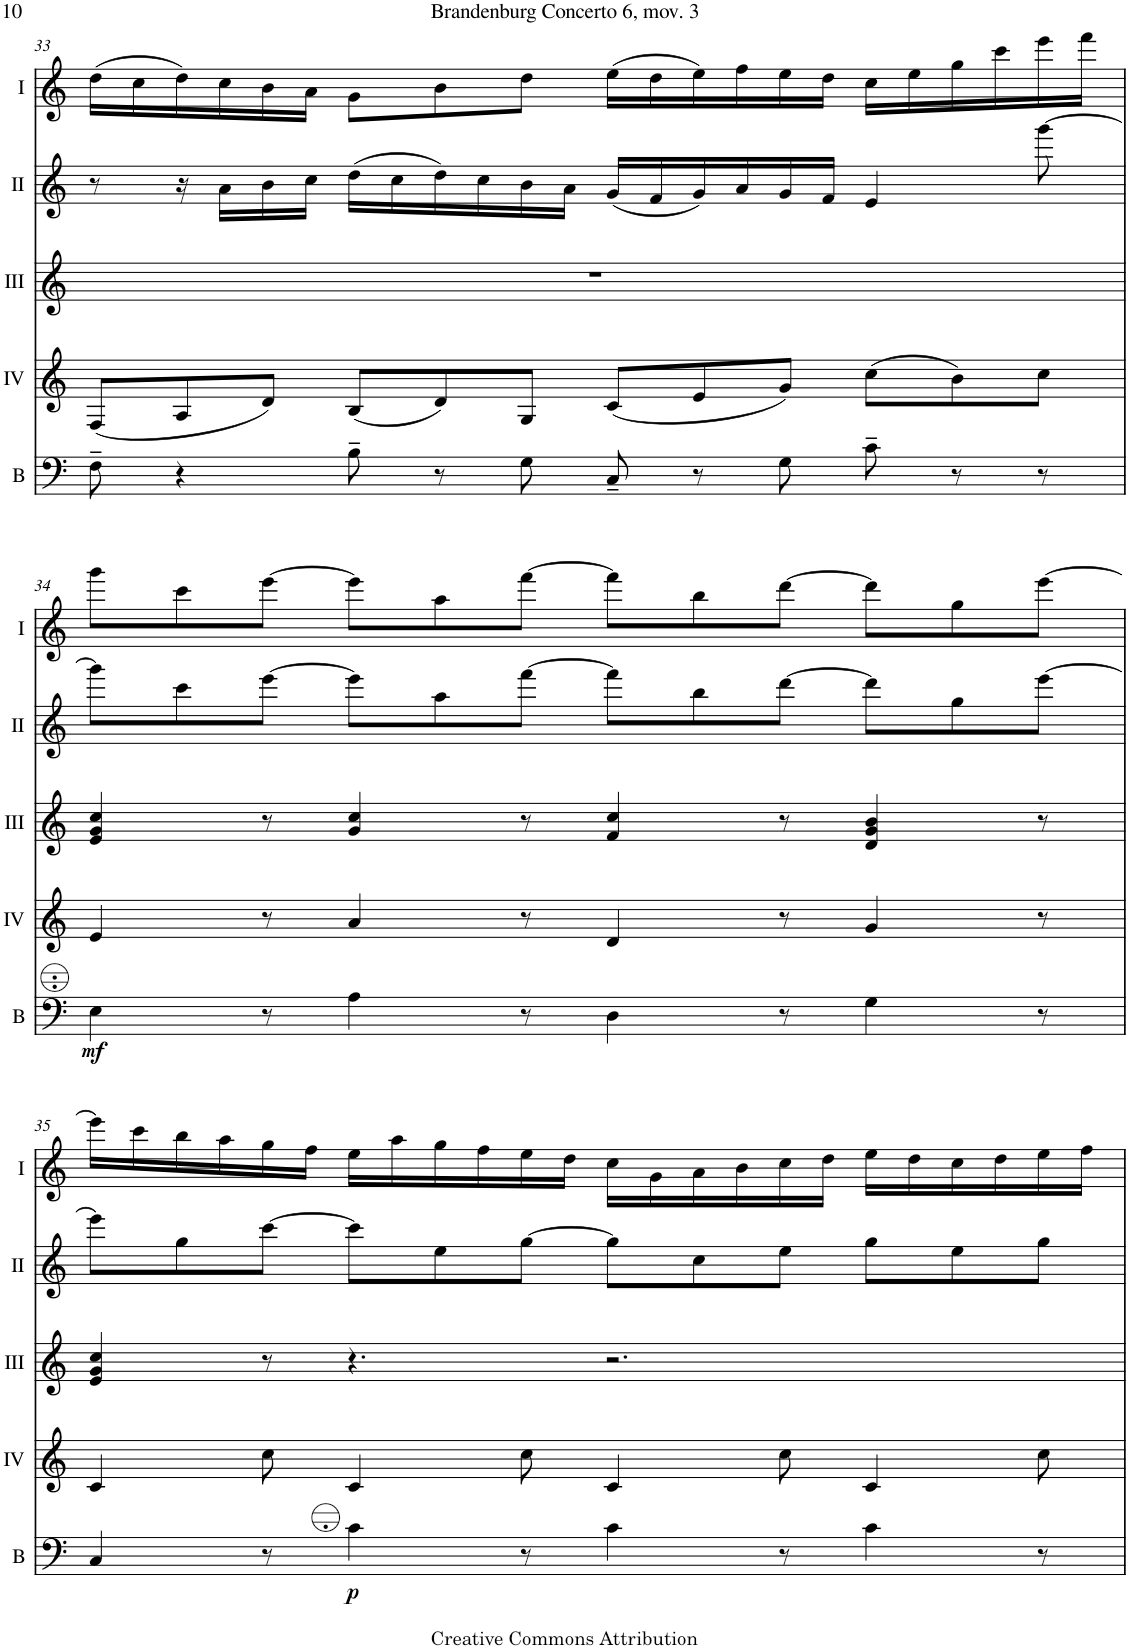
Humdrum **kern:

**kern	**dynam	**kern	**kern	**kern	**kern
*part5	*part5	*part4	*part3	*part2	*part1
*staff5	*staff5	*staff4	*staff3	*staff2	*staff1
*I"Bass	*	*I"Acc. 4	*I"Acc. 3	*I"Acc. 2	*I"Acc. 1
*I'B	*	*	*	*	*
!!LO:PB:g=z
*clefF4	*	*clefG2	*clefG2	*clefG2	*clefG2
*Trd7c12	*	*Trd7c12	*	*Trd7c12	*Trd7c12
*k[]	*	*k[]	*k[]	*k[]	*k[]
*M12/8	*	*M12/8	*M12/8	*M12/8	*M12/8
=33	=33	=33	=33	=33	=33
8F~\	.	(8F/L	1.r	8r	(16dd\LL
.	.	.	.	.	16cc\
4r	.	8A/	.	16r	16dd\)
.	.	.	.	16a\LL	16cc\
.	.	8d/J)	.	16b\	16b\
.	.	.	.	16cc\JJ	16a\JJ
8B~\	.	(8B/L	.	(16dd\LL	8g\L
.	.	.	.	16cc\	.
8r	.	8d/)	.	16dd\)	8b\
.	.	.	.	16cc\	.
8G\	.	8G/J	.	16b\	8dd\J
.	.	.	.	16a\JJ	.
8C~/	.	(8c/L	.	(16g/LL	(16ee\LL
.	.	.	.	16f/	16dd\
8r	.	8e/	.	16g/)	16ee\)
.	.	.	.	16a/	16ff\
8G\	.	8g/J)	.	16g/	16ee\
.	.	.	.	16f/JJ	16dd\JJ
8c~\	.	(8cc\L	.	4e/	16cc\LL
.	.	.	.	.	16ee\
8r	.	8b\)	.	.	16gg\
.	.	.	.	.	16ccc\
8r	.	8cc\J	.	[8ggg\	16eee\
.	.	.	.	.	16fff\JJ
!!LO:LB:g=z
=34	=34	=34	=34	=34	=34
!	!LO:DY:b	!	!	!	!
4E\	mf	4e/	4e/ 4g/ 4cc/	8ggg\L]	8ggg\L
.	.	.	.	8ccc\	8ccc\
8r	.	8r	8r	[8eee\J	[8eee\J
4A\	.	4a/	4g/ 4cc/	8eee\L]	8eee\L]
.	.	.	.	8aa\	8aa\
8r	.	8r	8r	[8fff\J	[8fff\J
4D\	.	4d/	4f/ 4cc/	8fff\L]	8fff\L]
.	.	.	.	8bb\	8bb\
8r	.	8r	8r	[8ddd\J	[8ddd\J
4G\	.	4g/	4d/ 4g/ 4b/	8ddd\L]	8ddd\L]
.	.	.	.	8gg\	8gg\
8r	.	8r	8r	[8eee\J	[8eee\J
!!LO:LB:g=z
=35	=35	=35	=35	=35	=35
4C/	.	4c/	4e/ 4g/ 4cc/	8eee\L]	16eee\LL]
.	.	.	.	.	16ccc\
.	.	.	.	8gg\	16bb\
.	.	.	.	.	16aa\
8r	.	8cc\	8r	[8ccc\J	16gg\
.	.	.	.	.	16ff\JJ
!	!LO:DY:b	!	!	!	!
4c\	p	4c/	4.r	8ccc\L]	16ee\LL
.	.	.	.	.	16aa\
.	.	.	.	8ee\	16gg\
.	.	.	.	.	16ff\
8r	.	8cc\	.	[8gg\J	16ee\
.	.	.	.	.	16dd\JJ
4c\	.	4c/	2.r	8gg\L]	16cc\LL
.	.	.	.	.	16g\
.	.	.	.	8cc\	16a\
.	.	.	.	.	16b\
8r	.	8cc\	.	8ee\J	16cc\
.	.	.	.	.	16dd\JJ
4c\	.	4c/	.	8gg\L	16ee\LL
.	.	.	.	.	16dd\
.	.	.	.	8ee\	16cc\
.	.	.	.	.	16dd\
8r	.	8cc\	.	8gg\J	16ee\
.	.	.	.	.	16ff\JJ
=	=	=	=	=	=
*-	*-	*-	*-	*-	*-
